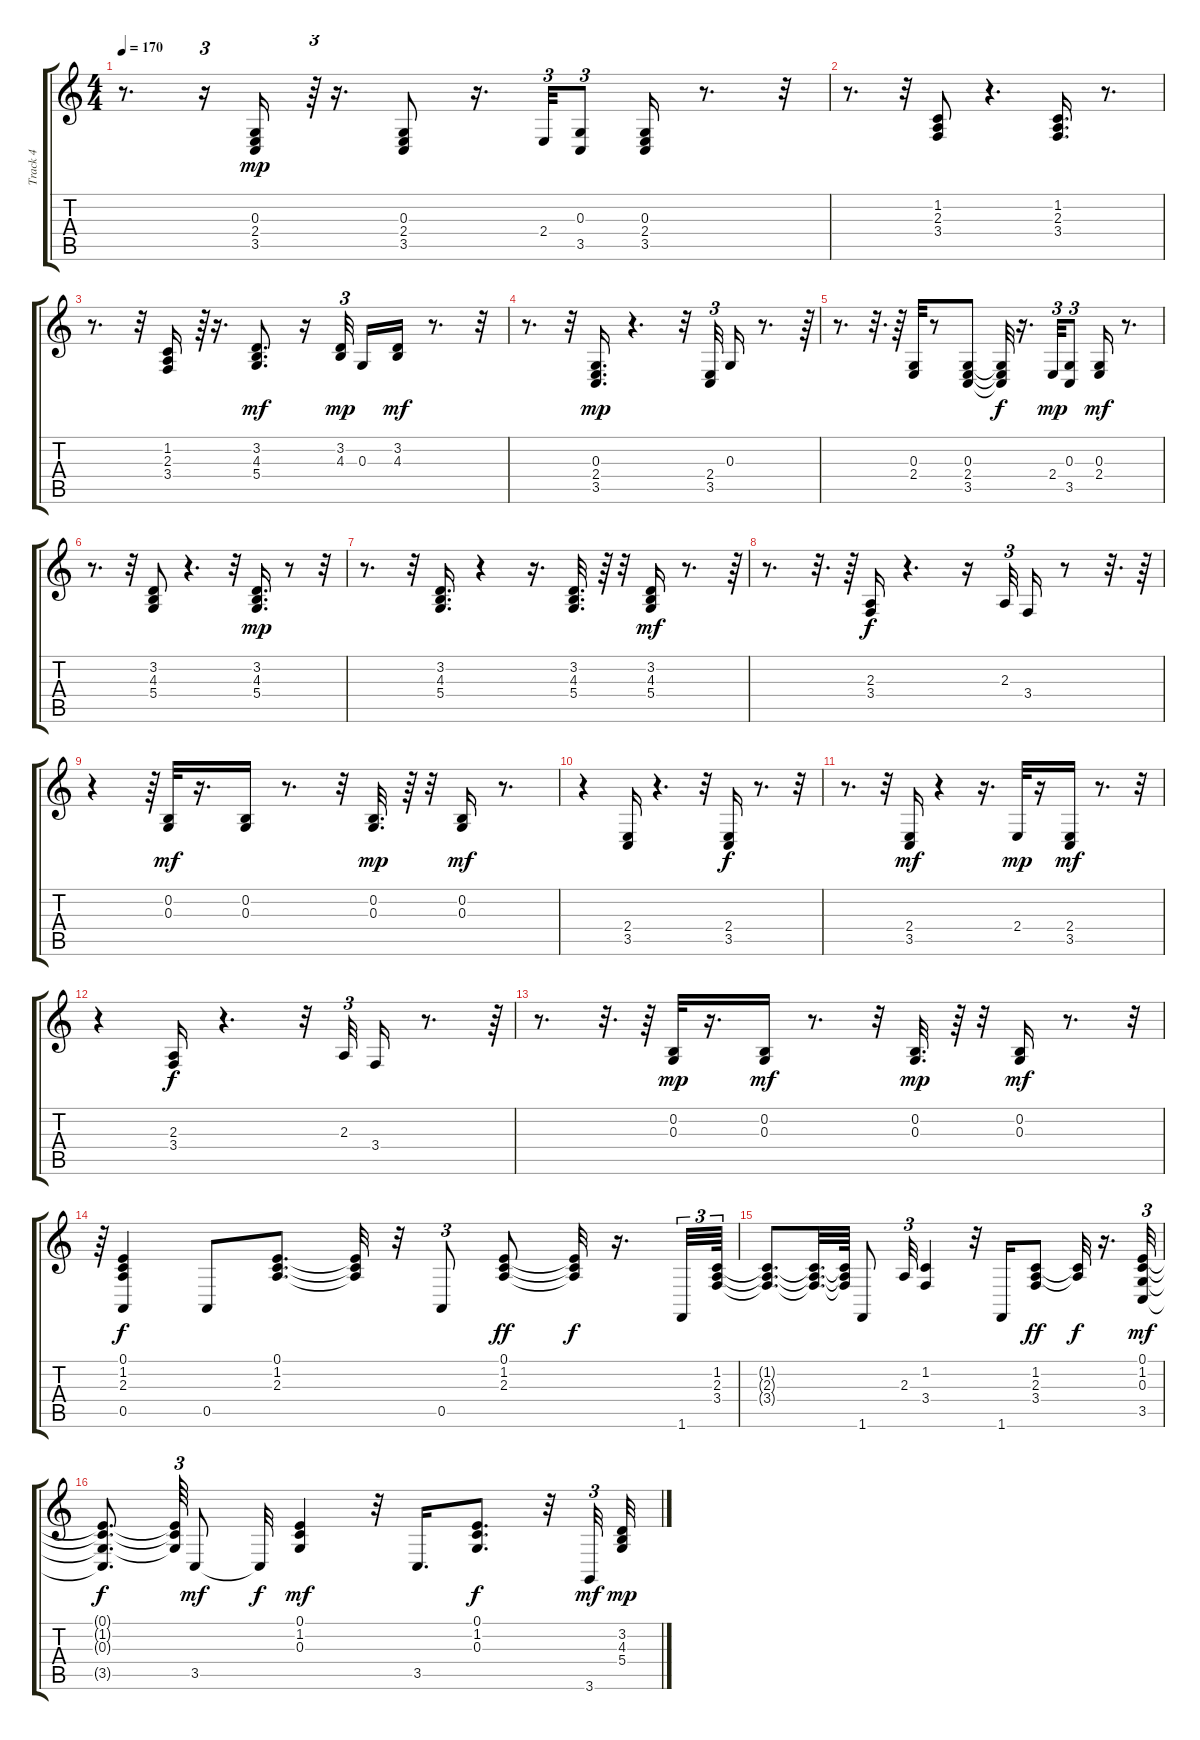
\track ("Track 4" "Track 4") {instrument acousticgrandpiano}
\staff {score tabs}
\tuning (E4 B3 G3 D3 A2 E2) {hide}
\ts (4 4)
\tempo 170
\clef g2
\ks c
r.8{d dy mp} r.16{tu (3 2)} (0.3 2.4 3.5).16 r.64{tu (3 2)} r.16{d} (0.3 2.4 3.5).8 r.16{d} 2.4.32{tu (3 2)} (0.3 3.5).8{tu (3 2)} (0.3 2.4 3.5).16 r.8{d} r.32 |
r.8{d} r.32 (1.2 2.3 3.4).8 r.4{d} (1.2 2.3 3.4).16{d} r.8{d} |
r.8{d} r.32 (1.2 2.3 3.4).16 r.64{tu (3 2)} r.16{d} (3.2 4.3 5.4).8{d dy mf} r.16 (3.2 4.3).32{tu (3 2) dy mp} 0.3.16 (3.2 4.3).16{dy mf} r.8{d} r.32 |
r.8{d} r.32 (0.3 2.4 3.5).16{d dy mp} r.4{d} r.32 (2.4 3.5).32{tu (3 2)} 0.3.16 r.8{d} r.64{tu (3 2)} |
r.8{d} r.32{d} r.64 (0.3 2.4).32 r.8 (0.3 2.4 3.5).8 (0.3{t} 2.4{t} 3.5{t}).32{dy f} r.16{d} 2.4.32{tu (3 2) dy mp} (0.3 3.5).8{tu (3 2)} (0.3 2.4).16{dy mf} r.8{d} |
r.8{d} r.32 (3.2 4.3 5.4).8 r.4{d} r.32 (3.2 4.3 5.4).16{d dy mp} r.8 r.32 |
r.8{d} r.32 (3.2 4.3 5.4).16{d} r.4 r.16{d} (3.2 4.3 5.4).32{d} r.64 r.32 (3.2 4.3 5.4).16{dy mf} r.8{d} r.64{tu (3 2)} |
r.8{d} r.32{d} r.64 (2.3 3.4).16{dy f} r.4{d} r.16 2.3.32{tu (3 2)} 3.4.16 r.8 r.32{d} r.64 |
r.4 r.64{tu (3 2)} (0.2 0.3).32{dy mf} r.16{d} (0.2 0.3).16 r.8{d} r.32 (0.2 0.3).32{d dy mp} r.64 r.32 (0.2 0.3).16{dy mf} r.8{d} |
r.4 (2.4 3.5).16 r.4{d} r.32 (2.4 3.5).16{dy f} r.8{d} r.32 |
r.8{d} r.32 (2.4 3.5).16{dy mf} r.4 r.16{d} 2.4.32{dy mp} r.16 (2.4 3.5).16{dy mf} r.8{d} r.32 |
r.4 (2.3 3.4).16{dy f} r.4{d} r.32 2.3.32{tu (3 2)} 3.4.16 r.8{d} r.64{tu (3 2)} |
r.8{d} r.32{d} r.64 (0.2 0.3).32{dy mp} r.16{d} (0.2 0.3).16{dy mf} r.8{d} r.32 (0.2 0.3).32{d dy mp} r.64 r.32 (0.2 0.3).16{dy mf} r.8{d} r.32{tu (3 2)} |
r.64{tu (3 2)} (0.1 1.2 2.3 0.5).4{dy f} 0.5.8 (0.1 1.2 2.3).8{d} (0.1{t} 1.2{t} 2.3{t}).32 r.32 0.5.8{tu (3 2)} (0.1 1.2 2.3).8{dy ff} (0.1{t} 1.2{t} 2.3{t}).32{dy f} r.16{d} 1.6.32{tu (3 2)} (1.2 2.3 3.4).64{tu (3 2)} |
(1.2{t} 2.3{t} 3.4{t}).8{d} (1.2{t} 2.3{t} 3.4{t}).32{d} (1.2{t} 2.3{t} 3.4{t}).64 1.6.8 2.3.32{tu (3 2)} (1.2 3.4).4 r.32 1.6.16 (1.2 2.3 3.4).8{dy ff} (1.2{t} 2.3{t}).32{dy f} r.16{d} (0.1 1.2 0.3 3.5).32{tu (3 2) dy mf} |
(0.1{t} 1.2{t} 0.3{t} 3.5{t}).8{d dy f} (0.1{t} 1.2{t} 0.3{t}).64{tu (3 2)} 3.5.8{dy mf} 3.5{t}.32{dy f} (0.1 1.2 0.3).4{dy mf} r.32 3.5.16{d} (0.1 1.2 0.3).8{d dy f} r.32 3.6.32{tu (3 2) dy mf} (3.2 4.3 5.4).32{dy mp}
